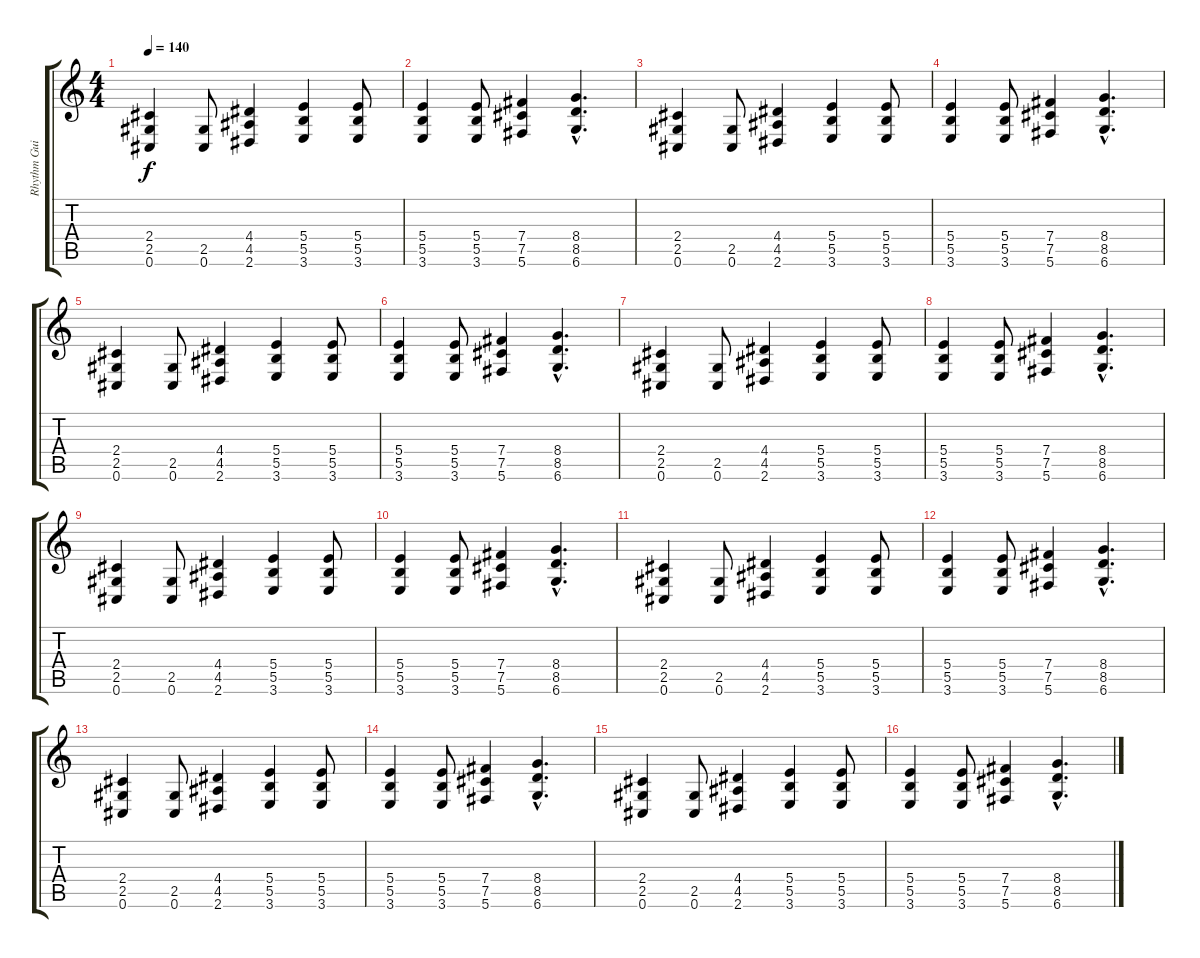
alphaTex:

\track ("Rhythm Guitar" "Rhythm Gui") {instrument distortionguitar}
\staff {score tabs}
\tuning (Db4 Ab3 E3 B2 Gb2 Db2) {hide}
\ts (4 4)
\tempo 140
\clef g2
\ks c
(2.4 2.5 0.6).4{dy f} (2.5 0.6).8 (4.4 4.5 2.6).4 (5.4 5.5 3.6).4 (5.4 5.5 3.6).8 |
(5.4 5.5 3.6).4 (5.4 5.5 3.6).8 (7.4 7.5 5.6).4 (8.4{hac} 8.5{hac} 6.6{hac}).4{d} |
(2.4 2.5 0.6).4 (2.5 0.6).8 (4.4 4.5 2.6).4 (5.4 5.5 3.6).4 (5.4 5.5 3.6).8 |
(5.4 5.5 3.6).4 (5.4 5.5 3.6).8 (7.4 7.5 5.6).4 (8.4{hac} 8.5{hac} 6.6{hac}).4{d} |
(2.4 2.5 0.6).4 (2.5 0.6).8 (4.4 4.5 2.6).4 (5.4 5.5 3.6).4 (5.4 5.5 3.6).8 |
(5.4 5.5 3.6).4 (5.4 5.5 3.6).8 (7.4 7.5 5.6).4 (8.4{hac} 8.5{hac} 6.6{hac}).4{d} |
(2.4 2.5 0.6).4 (2.5 0.6).8 (4.4 4.5 2.6).4 (5.4 5.5 3.6).4 (5.4 5.5 3.6).8 |
(5.4 5.5 3.6).4 (5.4 5.5 3.6).8 (7.4 7.5 5.6).4 (8.4{hac} 8.5{hac} 6.6{hac}).4{d} |
(2.4 2.5 0.6).4 (2.5 0.6).8 (4.4 4.5 2.6).4 (5.4 5.5 3.6).4 (5.4 5.5 3.6).8 |
(5.4 5.5 3.6).4 (5.4 5.5 3.6).8 (7.4 7.5 5.6).4 (8.4{hac} 8.5{hac} 6.6{hac}).4{d} |
(2.4 2.5 0.6).4 (2.5 0.6).8 (4.4 4.5 2.6).4 (5.4 5.5 3.6).4 (5.4 5.5 3.6).8 |
(5.4 5.5 3.6).4 (5.4 5.5 3.6).8 (7.4 7.5 5.6).4 (8.4{hac} 8.5{hac} 6.6{hac}).4{d} |
(2.4 2.5 0.6).4 (2.5 0.6).8 (4.4 4.5 2.6).4 (5.4 5.5 3.6).4 (5.4 5.5 3.6).8 |
(5.4 5.5 3.6).4 (5.4 5.5 3.6).8 (7.4 7.5 5.6).4 (8.4{hac} 8.5{hac} 6.6{hac}).4{d} |
(2.4 2.5 0.6).4 (2.5 0.6).8 (4.4 4.5 2.6).4 (5.4 5.5 3.6).4 (5.4 5.5 3.6).8 |
(5.4 5.5 3.6).4 (5.4 5.5 3.6).8 (7.4 7.5 5.6).4 (8.4{hac} 8.5{hac} 6.6{hac}).4{d}
